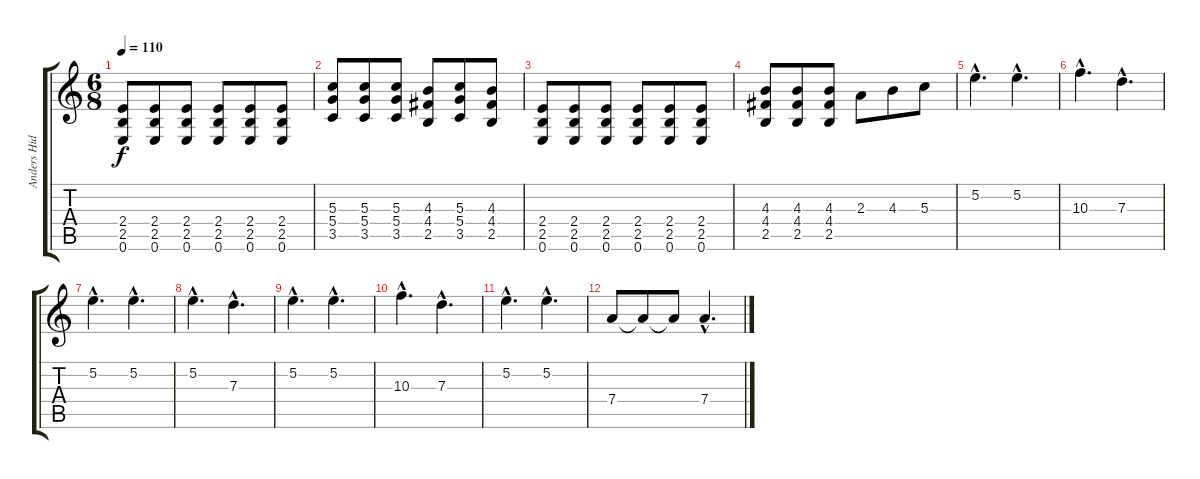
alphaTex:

\track ("Anders Hidle" "Anders Hid") {instrument distortionguitar}
\staff {score tabs}
\tuning (E4 B3 G3 D3 A2 E2) {hide}
\ts (6 8)
\tempo 110
\clef g2
\ks c
(2.4 2.5 0.6).8{dy f} (2.4 2.5 0.6).8 (2.4 2.5 0.6).8 (2.4 2.5 0.6).8 (2.4 2.5 0.6).8 (2.4 2.5 0.6).8 |
(5.3 5.4 3.5).8 (5.3 5.4 3.5).8 (5.3 5.4 3.5).8 (4.3 4.4 2.5).8 (5.3 5.4 3.5).8 (4.3 4.4 2.5).8 |
(2.4 2.5 0.6).8 (2.4 2.5 0.6).8 (2.4 2.5 0.6).8 (2.4 2.5 0.6).8 (2.4 2.5 0.6).8 (2.4 2.5 0.6).8 |
(4.3 4.4 2.5).8 (4.3 4.4 2.5).8 (4.3 4.4 2.5).8 2.3.8 4.3.8 5.3.8 |
5.2{hac}.4{d} 5.2{hac}.4{d} |
10.3{hac}.4{d} 7.3{hac}.4{d} |
5.2{hac}.4{d} 5.2{hac}.4{d} |
5.2{hac}.4{d} 7.3{hac}.4{d} |
5.2{hac}.4{d} 5.2{hac}.4{d} |
10.3{hac}.4{d} 7.3{hac}.4{d} |
5.2{hac}.4{d} 5.2{hac}.4{d} |
7.4.8 7.4{t}.8 7.4{t}.8 7.4{hac}.4{d}
